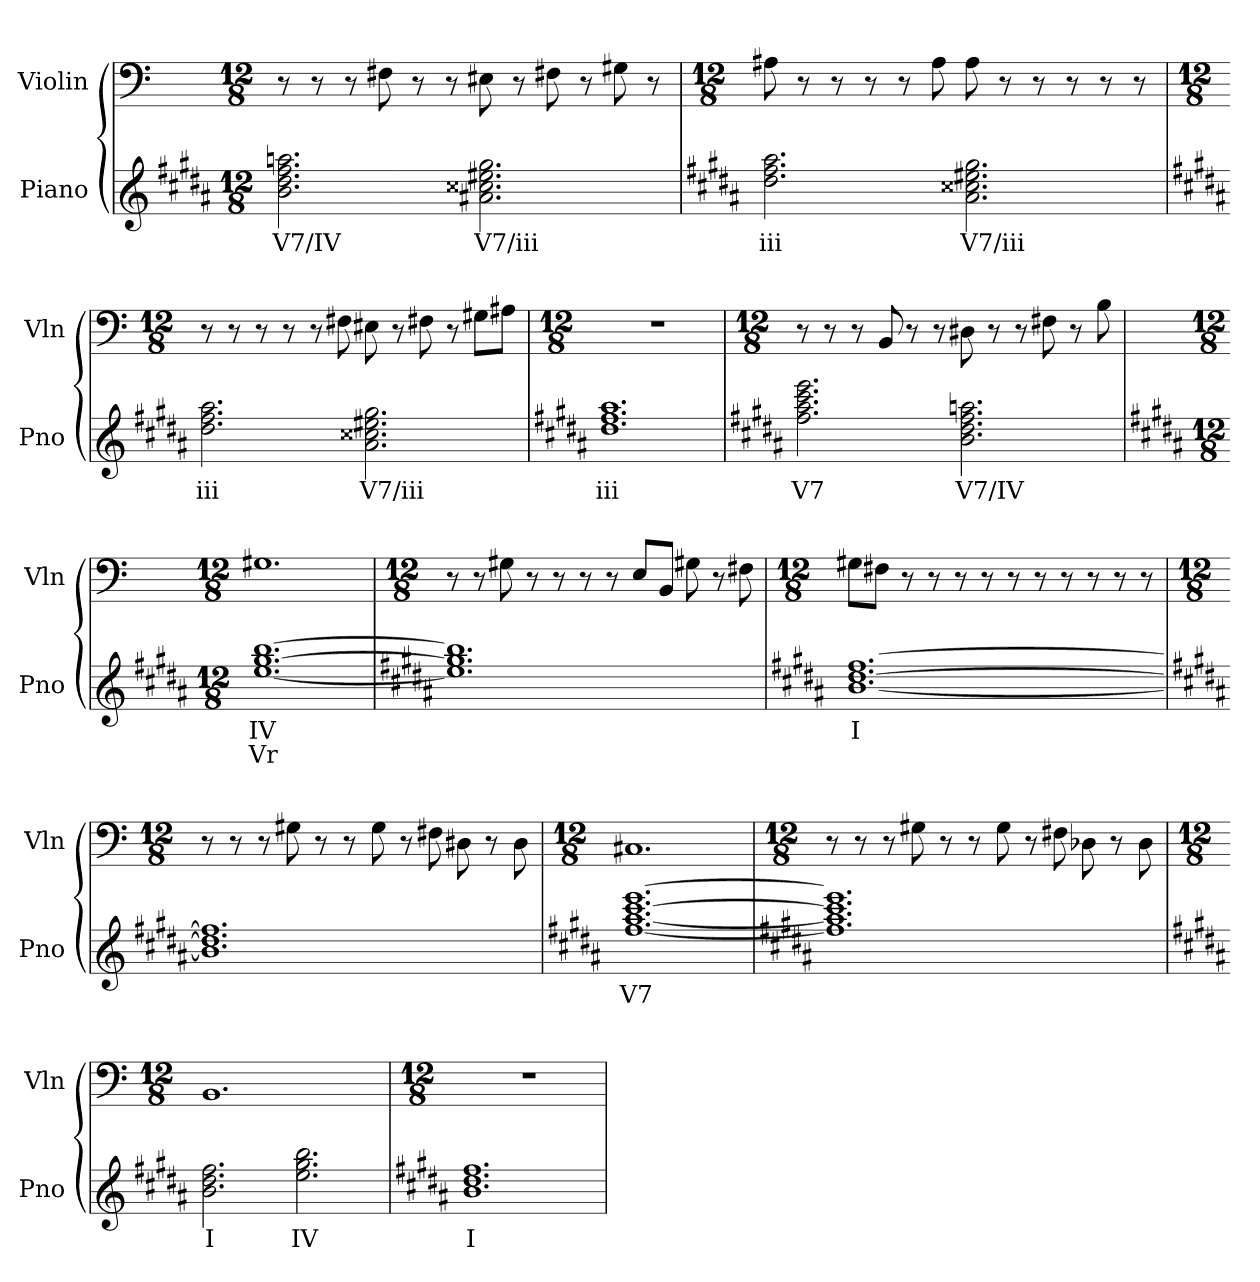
**kern	**text	**text	**kern
*part2	*part2	*part2	*part1
*staff2	*staff2	*staff2	*staff1
*I"Piano	*	*	*I"Violin
*I'Pno	*	*	*I'Vln
*k[f#c#g#d#a#]	*	*	*
*B:	*	*	*
*M12/8	*	*	*M12/8
=	=	=	=
2.b 2.dd# 2.ff# 2.aan	V7/IV	.	8r
.	.	.	8r
.	.	.	8r
.	.	.	8F#X
.	.	.	8r
.	.	.	8r
2.a#X 2.cc##X 2.ee#X 2.gg#	V7/iii	.	8E#X
.	.	.	8r
.	.	.	8F#X
.	.	.	8r
.	.	.	8G#X
.	.	.	8r
=	=	=	=
*k[f#c#g#d#a#]	*	*	*
*B:	*	*	*
*	*	*	*M12/8
2.dd# 2.ff# 2.aa#	iii	.	8A#X
.	.	.	8r
.	.	.	8r
.	.	.	8r
.	.	.	8r
.	.	.	8A#
2.a# 2.cc##X 2.ee#X 2.gg#	V7/iii	.	8A#
.	.	.	8r
.	.	.	8r
.	.	.	8r
.	.	.	8r
.	.	.	8r
=	=	=	=
*k[f#c#g#d#a#]	*	*	*
*B:	*	*	*
*	*	*	*M12/8
2.dd# 2.ff# 2.aa#	iii	.	8r
.	.	.	8r
.	.	.	8r
.	.	.	8r
.	.	.	8r
.	.	.	8F#X
2.a# 2.cc##X 2.ee#X 2.gg#	V7/iii	.	8E#X
.	.	.	8r
.	.	.	8F#X
.	.	.	8r
.	.	.	8G#XL
.	.	.	8A#XJ
=	=	=	=
*k[f#c#g#d#a#]	*	*	*
*B:	*	*	*
*	*	*	*M12/8
1.dd# 1.ff# 1.aa#	iii	.	1.r
=	=	=	=
*k[f#c#g#d#a#]	*	*	*
*B:	*	*	*
*	*	*	*M12/8
2.ff# 2.aa# 2.ccc# 2.eee	V7	.	8r
.	.	.	8r
.	.	.	8r
.	.	.	8BB
.	.	.	8r
.	.	.	8r
2.b 2.dd# 2.ff# 2.aan	V7/IV	.	8D#X
.	.	.	8r
.	.	.	8r
.	.	.	8F#X
.	.	.	8r
.	.	.	8B
=	=	=	=
*k[f#c#g#d#a#]	*	*	*
*B:	*	*	*
*M12/8	*	*	*M12/8
[1.ee [1.gg# [1.bb	IV	Vr	1.G#X
=	=	=	=
*k[f#c#g#d#a#]	*	*	*
*B:	*	*	*
*	*	*	*M12/8
1.ee] 1.gg#] 1.bb]	.	.	8r
.	.	.	8r
.	.	.	8G#X
.	.	.	8r
.	.	.	8r
.	.	.	8r
.	.	.	8r
.	.	.	8EL
.	.	.	8BBJ
.	.	.	8G#X
.	.	.	8r
.	.	.	8F#X
=	=	=	=
*k[f#c#g#d#a#]	*	*	*
*B:	*	*	*
*	*	*	*M12/8
[1.b [1.dd# [1.ff#	I	.	8G#XL
.	.	.	8F#XJ
.	.	.	8r
.	.	.	8r
.	.	.	8r
.	.	.	8r
.	.	.	8r
.	.	.	8r
.	.	.	8r
.	.	.	8r
.	.	.	8r
.	.	.	8r
=	=	=	=
*k[f#c#g#d#a#]	*	*	*
*B:	*	*	*
*	*	*	*M12/8
1.b] 1.dd#] 1.ff#]	.	.	8r
.	.	.	8r
.	.	.	8r
.	.	.	8G#X
.	.	.	8r
.	.	.	8r
.	.	.	8G#
.	.	.	8r
.	.	.	8F#X
.	.	.	8D#X
.	.	.	8r
.	.	.	8D#
=	=	=	=
*k[f#c#g#d#a#]	*	*	*
*B:	*	*	*
*	*	*	*M12/8
[1.ff# [1.aa# [1.ccc# [1.eee	V7	.	1.C#X
=	=	=	=
*k[f#c#g#d#a#]	*	*	*
*B:	*	*	*
*	*	*	*M12/8
1.ff#] 1.aa#] 1.ccc#] 1.eee]	.	.	8r
.	.	.	8r
.	.	.	8r
.	.	.	8G#X
.	.	.	8r
.	.	.	8r
.	.	.	8G#
.	.	.	8r
.	.	.	8F#X
.	.	.	8D-X
.	.	.	8r
.	.	.	8D-
=	=	=	=
*k[f#c#g#d#a#]	*	*	*
*B:	*	*	*
*	*	*	*M12/8
2.b 2.dd# 2.ff#	I	.	1.BB
2.ee 2.gg# 2.bb	IV	.	.
=	=	=	=
*k[f#c#g#d#a#]	*	*	*
*B:	*	*	*
*	*	*	*M12/8
1.b 1.dd# 1.ff#	I	.	1.r
=	=	=	=
*-	*-	*-	*-
